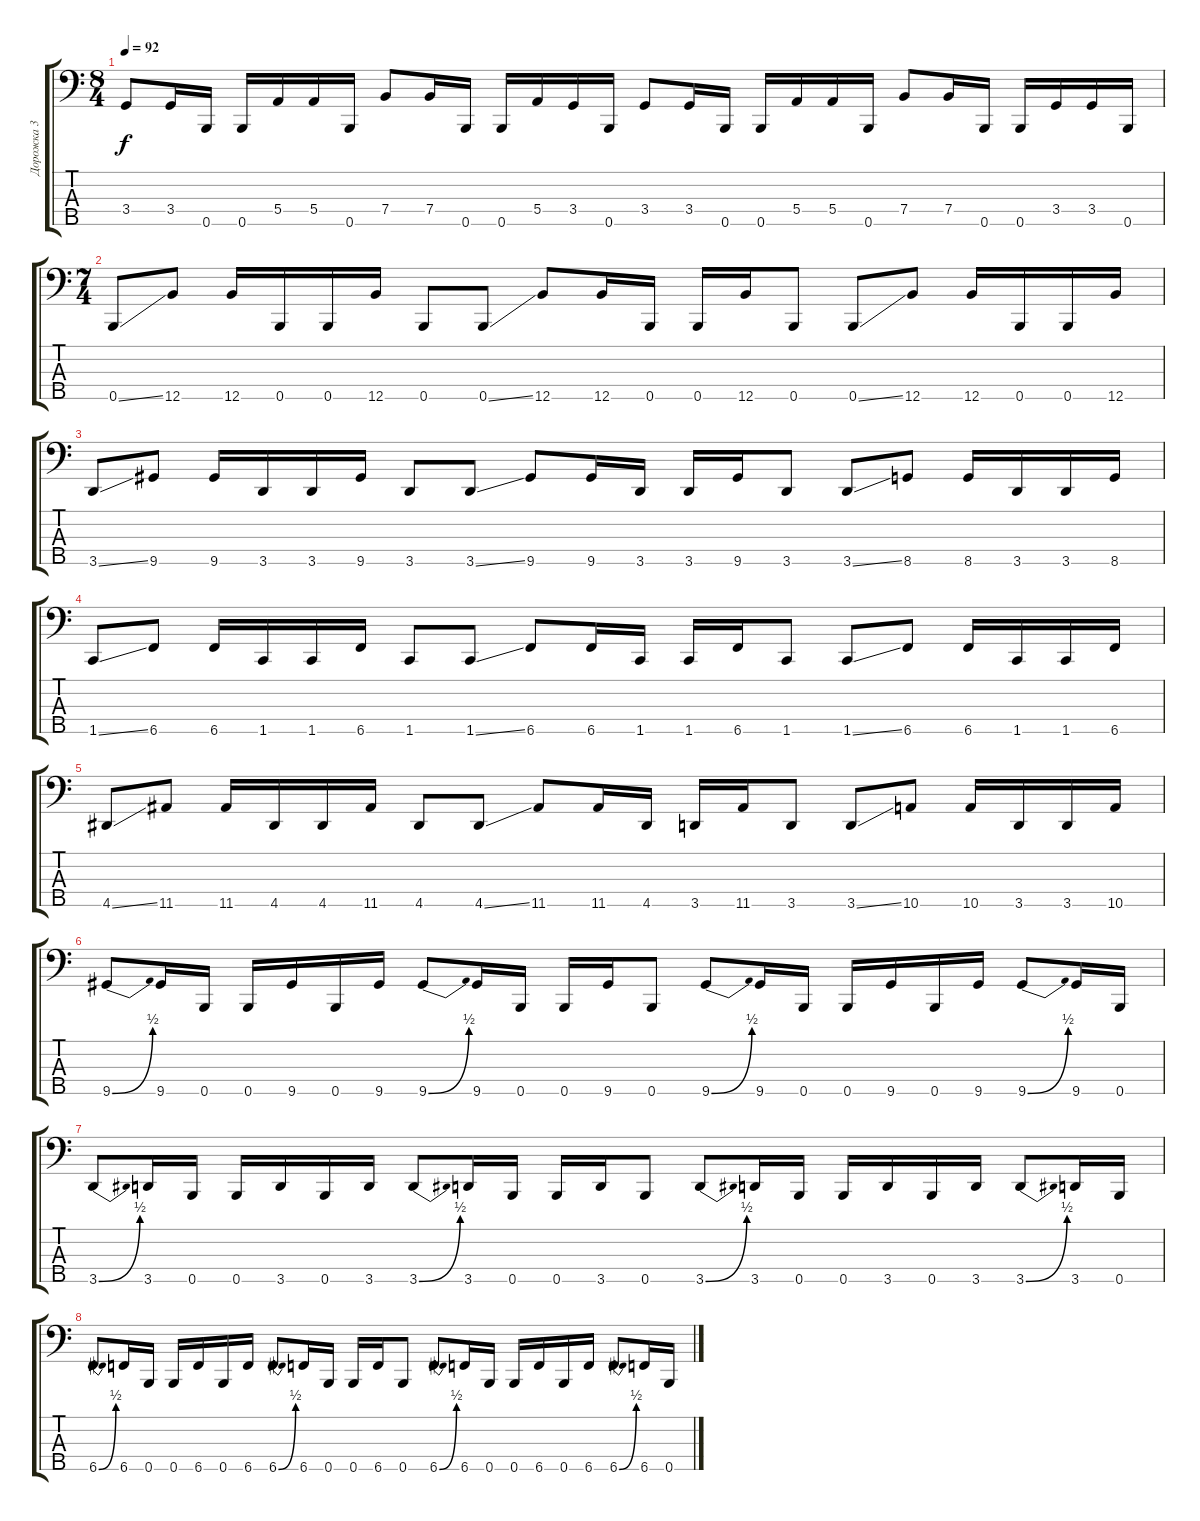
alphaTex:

\track ("Дорожка 3" "Дорожка 3") {instrument electricbasspick}
\staff {score tabs}
\tuning (G2 D2 A1 E1 B0) {hide}
\ts (8 4)
\tempo 92
\clef f4
\ks c
3.4.8{dy f} 3.4.16 0.5.16 0.5.16 5.4.16 5.4.16 0.5.16 7.4.8 7.4.16 0.5.16 0.5.16 5.4.16 3.4.16 0.5.16 3.4.8 3.4.16 0.5.16 0.5.16 5.4.16 5.4.16 0.5.16 7.4.8 7.4.16 0.5.16 0.5.16 3.4.16 3.4.16 0.5.16 |
\ts (7 4)
0.5{ss}.8 12.5.8 12.5.16 0.5.16 0.5.16 12.5.16 0.5.8 0.5{ss}.8 12.5.8 12.5.16 0.5.16 0.5.16 12.5.16 0.5.8 0.5{ss}.8 12.5.8 12.5.16 0.5.16 0.5.16 12.5.16 |
3.5{ss}.8 9.5.8 9.5.16 3.5.16 3.5.16 9.5.16 3.5.8 3.5{ss}.8 9.5.8 9.5.16 3.5.16 3.5.16 9.5.16 3.5.8 3.5{ss}.8 8.5.8 8.5.16 3.5.16 3.5.16 8.5.16 |
1.5{ss}.8 6.5.8 6.5.16 1.5.16 1.5.16 6.5.16 1.5.8 1.5{ss}.8 6.5.8 6.5.16 1.5.16 1.5.16 6.5.16 1.5.8 1.5{ss}.8 6.5.8 6.5.16 1.5.16 1.5.16 6.5.16 |
4.5{ss}.8 11.5.8 11.5.16 4.5.16 4.5.16 11.5.16 4.5.8 4.5{ss}.8 11.5.8 11.5.16 4.5.16 3.5.16 11.5.16 3.5.8 3.5{ss}.8 10.5.8 10.5.16 3.5.16 3.5.16 10.5.16 |
9.5{be (bend 0 0 60 2)}.8 9.5.16 0.5.16 0.5.16 9.5.16 0.5.16 9.5.16 9.5{be (bend 0 0 60 2)}.8 9.5.16 0.5.16 0.5.16 9.5.16 0.5.8 9.5{be (bend 0 0 60 2)}.8 9.5.16 0.5.16 0.5.16 9.5.16 0.5.16 9.5.16 9.5{be (bend 0 0 60 2)}.8 9.5.16 0.5.16 |
3.5{be (bend 0 0 60 2)}.8 3.5.16 0.5.16 0.5.16 3.5.16 0.5.16 3.5.16 3.5{be (bend 0 0 60 2)}.8 3.5.16 0.5.16 0.5.16 3.5.16 0.5.8 3.5{be (bend 0 0 60 2)}.8 3.5.16 0.5.16 0.5.16 3.5.16 0.5.16 3.5.16 3.5{be (bend 0 0 60 2)}.8 3.5.16 0.5.16 |
6.5{be (bend 0 0 60 2)}.8 6.5.16 0.5.16 0.5.16 6.5.16 0.5.16 6.5.16 6.5{be (bend 0 0 60 2)}.8 6.5.16 0.5.16 0.5.16 6.5.16 0.5.8 6.5{be (bend 0 0 60 2)}.8 6.5.16 0.5.16 0.5.16 6.5.16 0.5.16 6.5.16 6.5{be (bend 0 0 60 2)}.8 6.5.16 0.5.16
